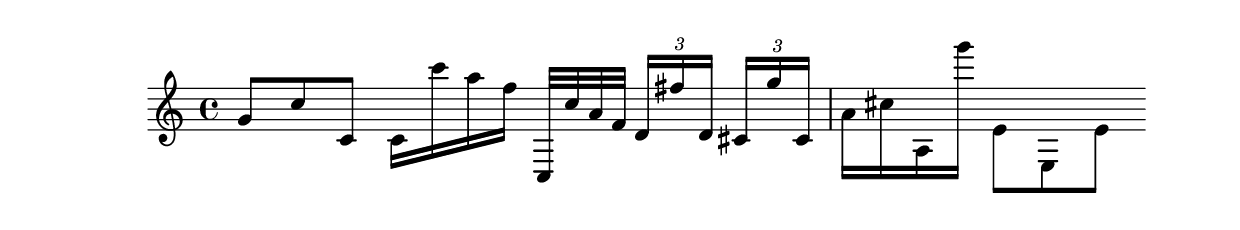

\version "2.2.0"
\header{
texidoc="
Beams should behave reasonably well, even under extreme circumstances.
Stems may be short, but noteheads should never touch the beam.  Note that
under normal circumstances, these beams would get knees here
@code{Beam.auto-knee-gap} was set to false.
"
}

extreme = \notes\relative c'' {
  \stemBoth
   g8[ c c,]
   c16[ c'' a f]
  \stemUp 
   c,,32[ c'' a f]

  %%%%%%%
  \stemBoth
  \times 2/3{ d16[ fis' d,]} \times 2/3{ cis[ g'' cis,,]}
  a'16 cis a, g''' % Used to give a nice beam directed upwards.
  \stemBoth

  \transpose c c {
	  \stemDown  e'8[ e e']
      }
}

\score {
  {
    % If we want to test extreme beams,
    % we should not have them auto-kneed
    \override Beam  #'auto-knee-gap = ##f
    \extreme


    %% what does this test? --hwn
%{
    \override Beam  #'slope-limit = #1000
    \extreme
    %}
  }
  \paper{
%    raggedright = ##t
    raggedright = ##t
  }
}
